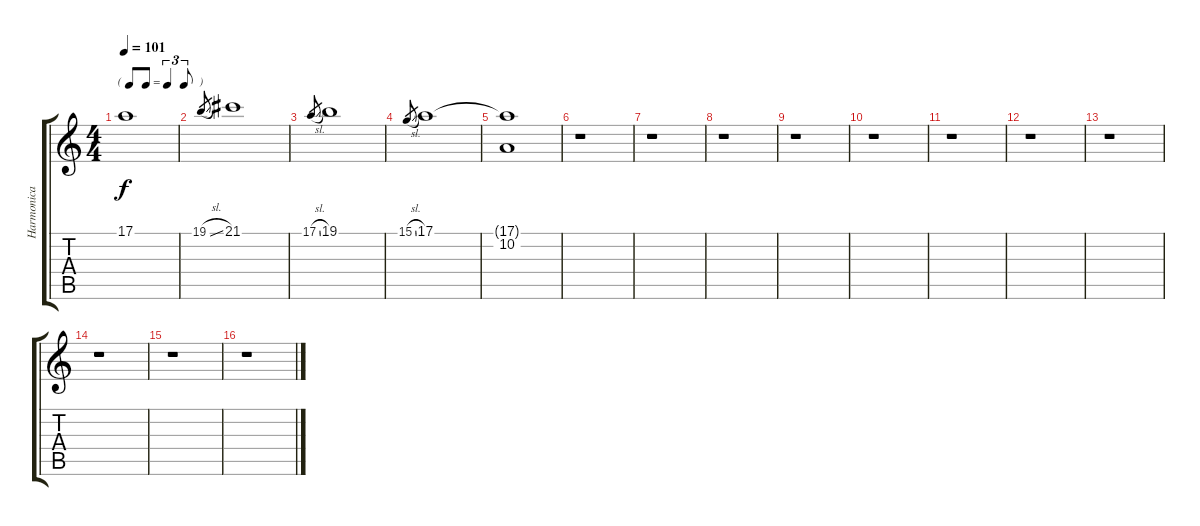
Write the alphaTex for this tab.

\track ("Harmonica" "Harmonica") {instrument harmonica}
\staff {score tabs}
\tuning (E4 B3 G3 D3 A2 E2) {hide}
\ts (4 4)
\tf triplet8th
\tempo 101
\clef g2
\ks c
17.1.1{dy f} |
19.1{sl}.8{gr} 21.1.1 |
17.1{sl}.8{gr} 19.1.1 |
15.1{sl}.8{gr} 17.1.1 |
(17.1{t} 10.2).1 |
r.1 |
r.1 |
r.1 |
r.1 |
r.1 |
r.1 |
r.1 |
r.1 |
r.1 |
r.1 |
r.1
